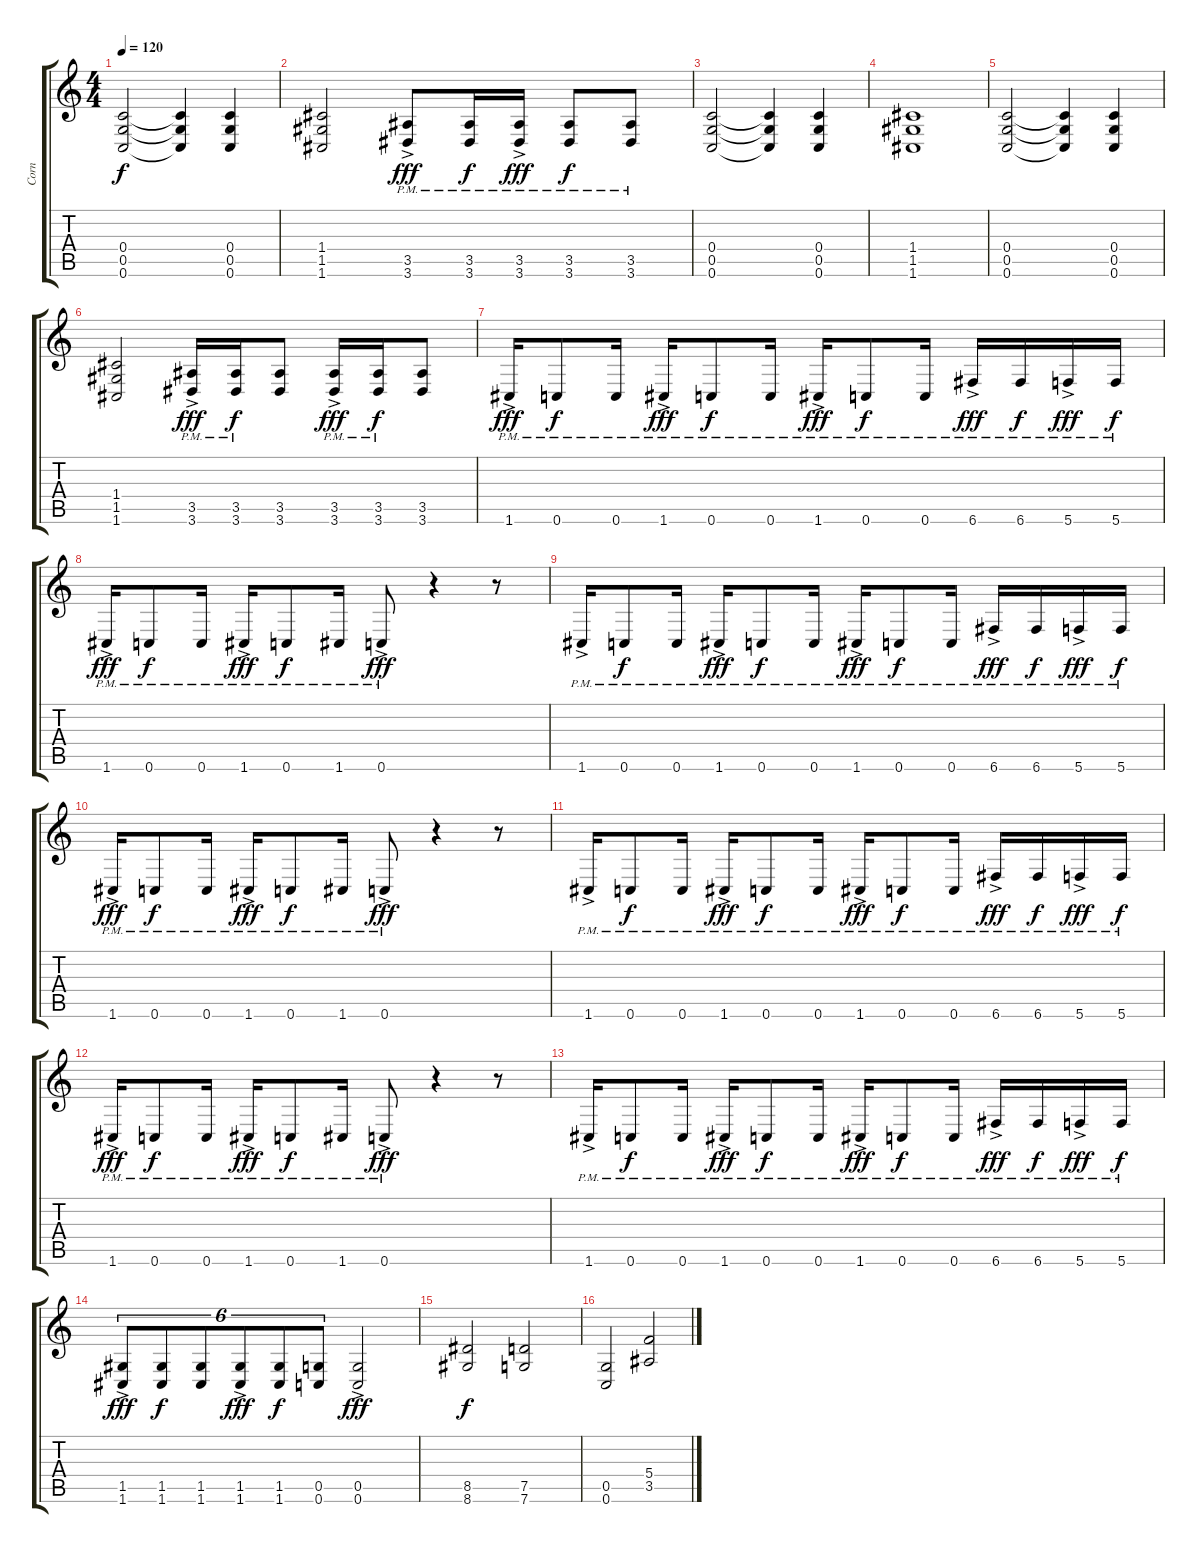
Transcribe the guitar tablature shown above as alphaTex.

\track ("Corn" "Corn") {instrument distortionguitar}
\staff {score tabs}
\tuning (D4 A3 F3 C3 G2 C2) {hide}
\ts (4 4)
\tempo 120
\clef g2
\ks c
(0.4 0.5 0.6).2{dy f} (0.4{t} 0.5{t} 0.6{t}).4 (0.4 0.5 0.6).4 |
(1.4 1.5 1.6).2 (3.5{ac pm} 3.6).8{dy fff} (3.5{pm} 3.6).16{dy f} (3.5{ac pm} 3.6).16{dy fff} (3.5{pm} 3.6).8{dy f} (3.5{pm} 3.6).8 |
(0.4 0.5 0.6).2 (0.4{t} 0.5{t} 0.6{t}).4 (0.4 0.5 0.6).4 |
(1.4 1.5 1.6).1 |
(0.4 0.5 0.6).2 (0.4{t} 0.5{t} 0.6{t}).4 (0.4 0.5 0.6).4 |
(1.4 1.5 1.6).2 (3.5{pm} 3.6{ac}).16{dy fff} (3.5{pm} 3.6).16{dy f} (3.5 3.6).8 (3.5{pm} 3.6{ac}).16{dy fff} (3.5{pm} 3.6).16{dy f} (3.5 3.6).8 |
1.6{ac pm}.16{dy fff} 0.6{pm}.8{dy f} 0.6{pm}.16 1.6{ac pm}.16{dy fff} 0.6{pm}.8{dy f} 0.6{pm}.16 1.6{ac pm}.16{dy fff} 0.6{pm}.8{dy f} 0.6{pm}.16 6.6{ac pm}.16{dy fff} 6.6{pm}.16{dy f} 5.6{ac pm}.16{dy fff} 5.6{pm}.16{dy f} |
1.6{ac pm}.16{dy fff} 0.6{pm}.8{dy f} 0.6{pm}.16 1.6{ac pm}.16{dy fff} 0.6{pm}.8{dy f} 1.6{pm}.16 0.6{ac pm}.8{dy fff} r.4 r.8 |
1.6{ac pm}.16 0.6{pm}.8{dy f} 0.6{pm}.16 1.6{ac pm}.16{dy fff} 0.6{pm}.8{dy f} 0.6{pm}.16 1.6{ac pm}.16{dy fff} 0.6{pm}.8{dy f} 0.6{pm}.16 6.6{ac pm}.16{dy fff} 6.6{pm}.16{dy f} 5.6{ac pm}.16{dy fff} 5.6{pm}.16{dy f} |
1.6{ac pm}.16{dy fff} 0.6{pm}.8{dy f} 0.6{pm}.16 1.6{ac pm}.16{dy fff} 0.6{pm}.8{dy f} 1.6{pm}.16 0.6{ac pm}.8{dy fff} r.4 r.8 |
1.6{ac pm}.16 0.6{pm}.8{dy f} 0.6{pm}.16 1.6{ac pm}.16{dy fff} 0.6{pm}.8{dy f} 0.6{pm}.16 1.6{ac pm}.16{dy fff} 0.6{pm}.8{dy f} 0.6{pm}.16 6.6{ac pm}.16{dy fff} 6.6{pm}.16{dy f} 5.6{ac pm}.16{dy fff} 5.6{pm}.16{dy f} |
1.6{ac pm}.16{dy fff} 0.6{pm}.8{dy f} 0.6{pm}.16 1.6{ac pm}.16{dy fff} 0.6{pm}.8{dy f} 1.6{pm}.16 0.6{ac pm}.8{dy fff} r.4 r.8 |
1.6{ac pm}.16 0.6{pm}.8{dy f} 0.6{pm}.16 1.6{ac pm}.16{dy fff} 0.6{pm}.8{dy f} 0.6{pm}.16 1.6{ac pm}.16{dy fff} 0.6{pm}.8{dy f} 0.6{pm}.16 6.6{ac pm}.16{dy fff} 6.6{pm}.16{dy f} 5.6{ac pm}.16{dy fff} 5.6{pm}.16{dy f} |
(1.5 1.6{ac}).8{tu (6 4) dy fff} (1.5 1.6).8{tu (6 4) dy f} (1.5 1.6).8{tu (6 4)} (1.5 1.6{ac}).8{tu (6 4) dy fff} (1.5 1.6).8{tu (6 4) dy f} (0.5 0.6).8{tu (6 4)} (0.5 0.6{ac}).2{dy fff} |
(8.5 8.6).2{dy f} (7.5 7.6).2 |
(0.5 0.6).2 (5.4 3.5).2
